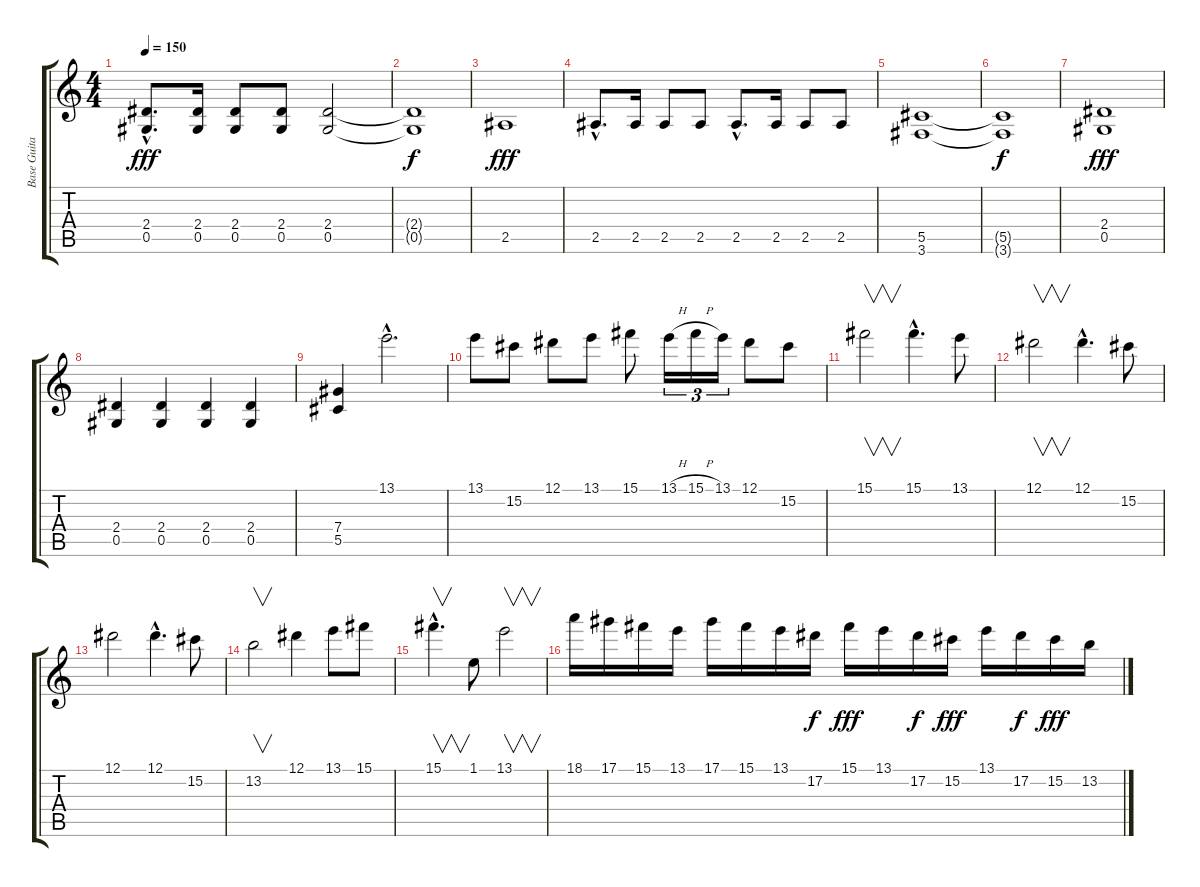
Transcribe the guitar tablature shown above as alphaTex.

\track ("Base Guitar" "Base Guita") {instrument overdrivenguitar}
\staff {score tabs}
\tuning (Eb4 Bb3 Gb3 Db3 Ab2 Eb2) {hide}
\ts (4 4)
\tempo 150
\clef g2
\ks c
(2.4{hac} 0.5{hac}).8{d dy fff} (2.4 0.5).16 (2.4 0.5).8 (2.4 0.5).8 (2.4 0.5).2 |
(2.4{t} 0.5{t}).1{dy f} |
2.5.1{dy fff} |
2.5{hac}.8{d} 2.5.16 2.5.8 2.5.8 2.5{hac}.8{d} 2.5.16 2.5.8 2.5.8 |
(5.5 3.6).1 |
(5.5{t} 3.6{t}).1{dy f} |
(2.4 0.5).1{dy fff} |
(2.4 0.5).4 (2.4 0.5).4 (2.4 0.5).4 (2.4 0.5).4 |
(7.4 5.5).4 13.1{hac}.2{d} |
13.1.8 15.2.8 12.1.8 13.1.8 15.1.8 13.1{h}.16{tu (3 2)} 15.1{h}.16{tu (3 2)} 13.1.16{tu (3 2)} 12.1.8 15.2.8 |
15.1.2{v} 15.1{hac}.4{d} 13.1.8 |
12.1.2{v} 12.1{hac}.4{d} 15.2.8 |
12.1.2 12.1{hac}.4{d} 15.2.8 |
13.2.2{v} 12.1.4 13.1.8 15.1.8 |
15.1{hac}.4{v d} 1.1.8 13.1.2{v} |
18.1.16 17.1.16 15.1.16 13.1.16 17.1.16 15.1.16 13.1.16 17.2.16{dy f} 15.1.16{dy fff} 13.1.16 17.2.16{dy f} 15.2.16{dy fff} 13.1.16 17.2.16{dy f} 15.2.16{dy fff} 13.2.16
